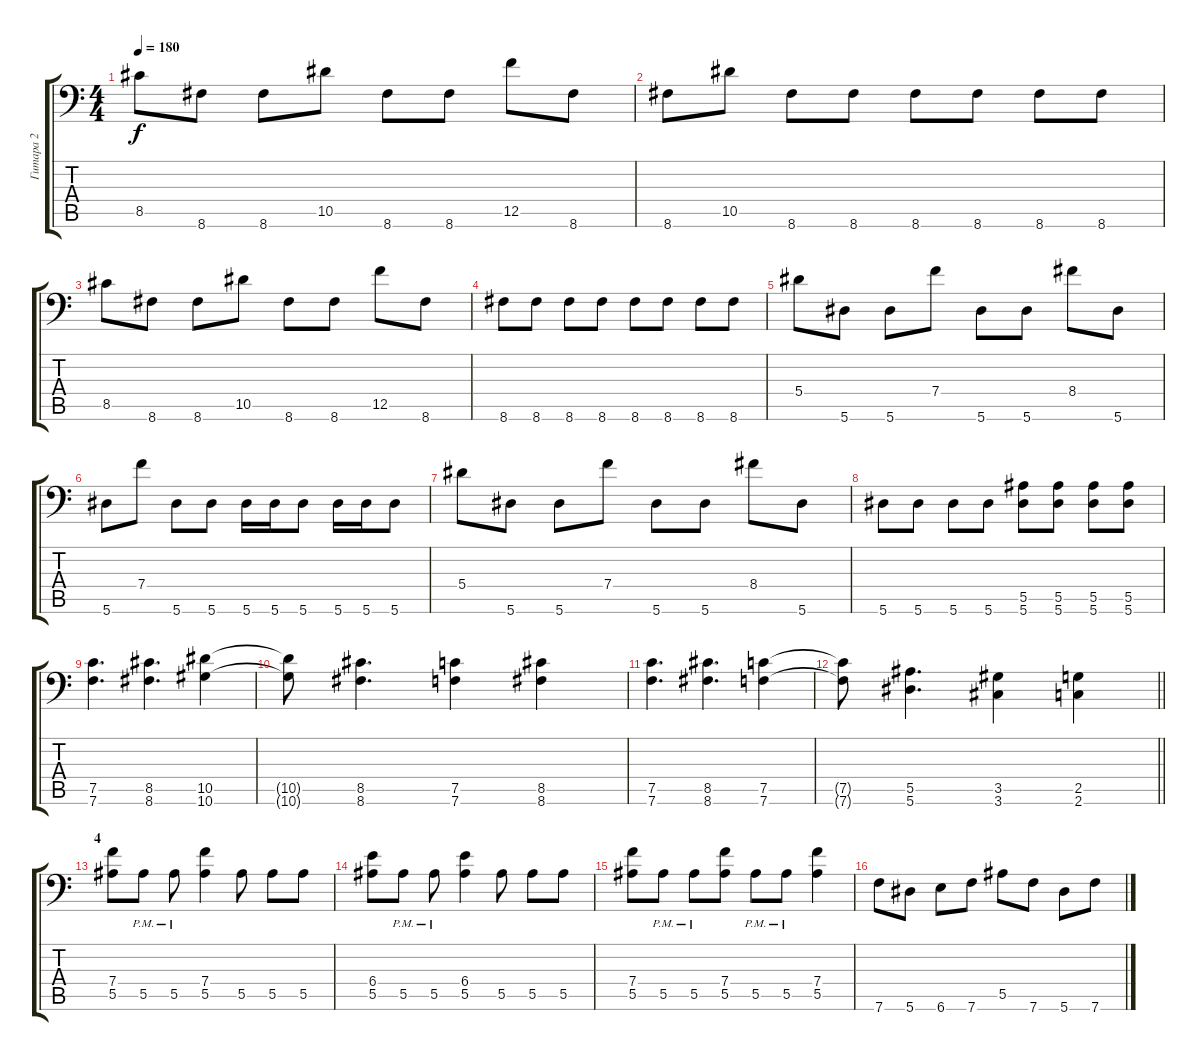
\track ("Гитара 2" "Гитара 2") {instrument overdrivenguitar}
\staff {score tabs}
\tuning (C4 G3 Eb3 Bb2 F2 Bb1) {hide}
\ts (4 4)
\tempo 180
\clef f4
\ks c
8.5.8{dy f} 8.6.8 8.6.8 10.5.8 8.6.8 8.6.8 12.5.8 8.6.8 |
8.6.8 10.5.8 8.6.8 8.6.8 8.6.8 8.6.8 8.6.8 8.6.8 |
8.5.8 8.6.8 8.6.8 10.5.8 8.6.8 8.6.8 12.5.8 8.6.8 |
8.6.8 8.6.8 8.6.8 8.6.8 8.6.8 8.6.8 8.6.8 8.6.8 |
5.4.8 5.6.8 5.6.8 7.4.8 5.6.8 5.6.8 8.4.8 5.6.8 |
5.6.8 7.4.8 5.6.8 5.6.8 5.6.16 5.6.16 5.6.8 5.6.16 5.6.16 5.6.8 |
5.4.8 5.6.8 5.6.8 7.4.8 5.6.8 5.6.8 8.4.8 5.6.8 |
5.6.8 5.6.8 5.6.8 5.6.8 (5.5 5.6).8 (5.5 5.6).8 (5.5 5.6).8 (5.5 5.6).8 |
(7.5 7.6).4{d} (8.5 8.6).4{d} (10.5 10.6).4 |
(10.5{t} 10.6{t}).8 (8.5 8.6).4{d} (7.5 7.6).4 (8.5 8.6).4 |
(7.5 7.6).4{d} (8.5 8.6).4{d} (7.5 7.6).4 |
\barLineRight lightlight
(7.5{t} 7.6{t}).8 (5.5 5.6).4{d} (3.5 3.6).4 (2.5 2.6).4 |
\section ("" "4")
(7.4 5.5).8 5.5{pm}.8 5.5{pm}.8 (7.4 5.5).4 5.5.8 5.5.8 5.5.8 |
(6.4 5.5).8 5.5{pm}.8 5.5{pm}.8 (6.4 5.5).4 5.5.8 5.5.8 5.5.8 |
(7.4 5.5).8 5.5{pm}.8 5.5{pm}.8 (7.4 5.5).8 5.5{pm}.8 5.5{pm}.8 (7.4 5.5).4 |
7.6.8 5.6.8 6.6.8 7.6.8 5.5.8 7.6.8 5.6.8 7.6.8
